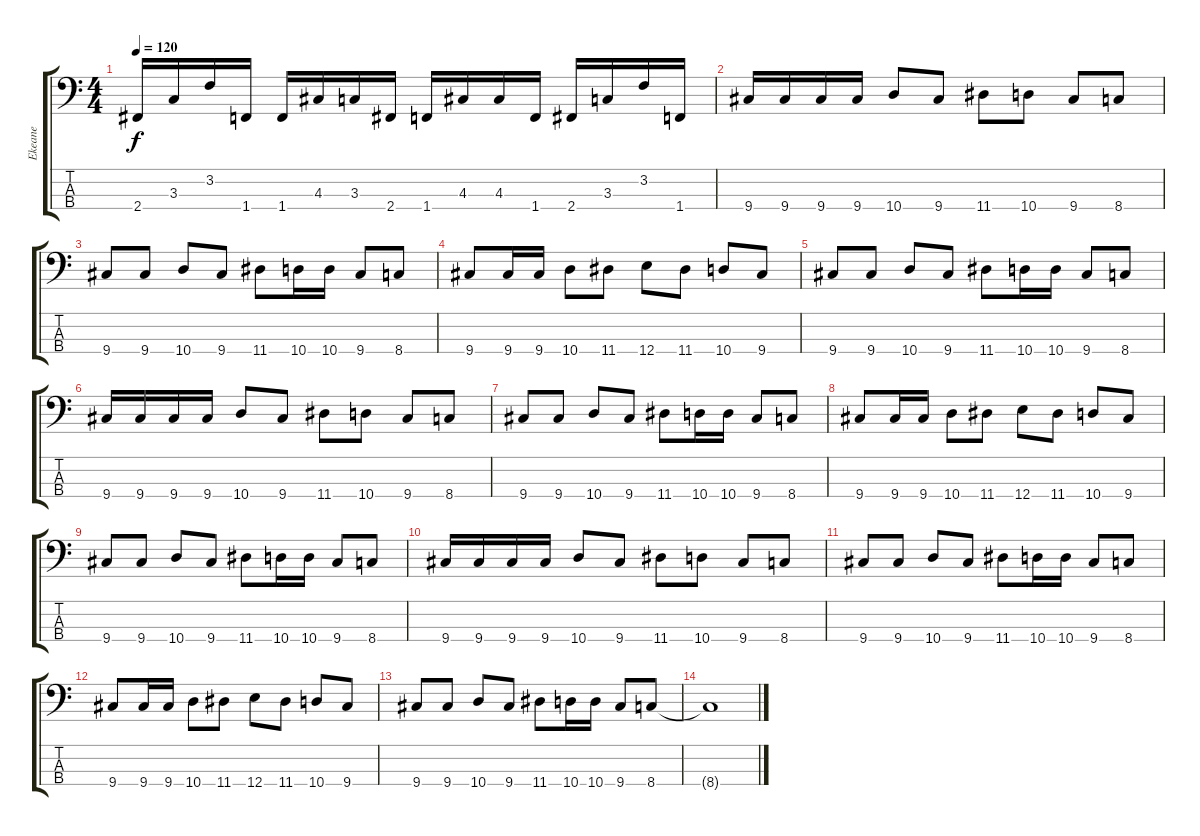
\track ("Ekeane" "Ekeane") {instrument electricbassfinger}
\staff {score tabs}
\tuning (G2 D2 A1 E1) {hide}
\ts (4 4)
\tempo 120
\clef f4
\ks c
2.4.16{dy f} 3.3.16 3.2.16 1.4.16 1.4.16 4.3.16 3.3.16 2.4.16 1.4.16 4.3.16 4.3.16 1.4.16 2.4.16 3.3.16 3.2.16 1.4.16 |
9.4.16 9.4.16 9.4.16 9.4.16 10.4.8 9.4.8 11.4.8 10.4.8 9.4.8 8.4.8 |
9.4.8 9.4.8 10.4.8 9.4.8 11.4.8 10.4.16 10.4.16 9.4.8 8.4.8 |
9.4.8 9.4.16 9.4.16 10.4.8 11.4.8 12.4.8 11.4.8 10.4.8 9.4.8 |
9.4.8 9.4.8 10.4.8 9.4.8 11.4.8 10.4.16 10.4.16 9.4.8 8.4.8 |
9.4.16 9.4.16 9.4.16 9.4.16 10.4.8 9.4.8 11.4.8 10.4.8 9.4.8 8.4.8 |
9.4.8 9.4.8 10.4.8 9.4.8 11.4.8 10.4.16 10.4.16 9.4.8 8.4.8 |
9.4.8 9.4.16 9.4.16 10.4.8 11.4.8 12.4.8 11.4.8 10.4.8 9.4.8 |
9.4.8 9.4.8 10.4.8 9.4.8 11.4.8 10.4.16 10.4.16 9.4.8 8.4.8 |
9.4.16 9.4.16 9.4.16 9.4.16 10.4.8 9.4.8 11.4.8 10.4.8 9.4.8 8.4.8 |
9.4.8 9.4.8 10.4.8 9.4.8 11.4.8 10.4.16 10.4.16 9.4.8 8.4.8 |
9.4.8 9.4.16 9.4.16 10.4.8 11.4.8 12.4.8 11.4.8 10.4.8 9.4.8 |
9.4.8 9.4.8 10.4.8 9.4.8 11.4.8 10.4.16 10.4.16 9.4.8 8.4.8 |
8.4{t}.1
